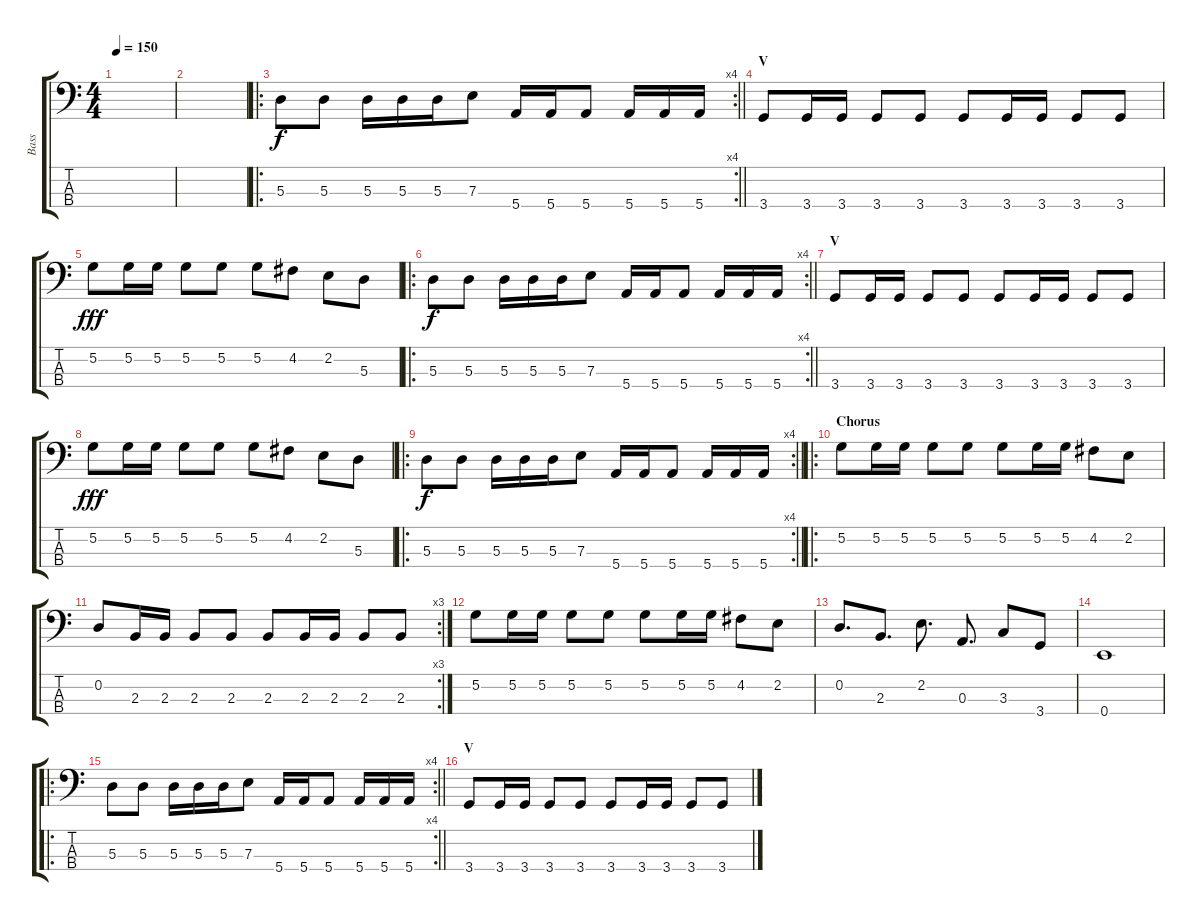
\track ("Bass" "Bass") {instrument electricbassfinger}
\staff {score tabs}
\tuning (G2 D2 A1 E1) {hide}
\ts (4 4)
\tempo 150
\clef f4
\ks c
|
|
\ro
\rc 4
\barLineRight lightlight
5.3.8 5.3.8 5.3.16 5.3.16 5.3.16 7.3.8 5.4.16 5.4.16 5.4.8 5.4.16 5.4.16 5.4.16 |
\section ("" "V")
3.4.8 3.4.16 3.4.16 3.4.8 3.4.8 3.4.8 3.4.16 3.4.16 3.4.8 3.4.8 |
5.2.8{dy fff} 5.2.16 5.2.16 5.2.8 5.2.8 5.2.8 4.2.8 2.2.8 5.3.8 |
\ro
\rc 4
\barLineRight lightlight
5.3.8{dy f} 5.3.8 5.3.16 5.3.16 5.3.16 7.3.8 5.4.16 5.4.16 5.4.8 5.4.16 5.4.16 5.4.16 |
\section ("" "V")
3.4.8 3.4.16 3.4.16 3.4.8 3.4.8 3.4.8 3.4.16 3.4.16 3.4.8 3.4.8 |
5.2.8{dy fff} 5.2.16 5.2.16 5.2.8 5.2.8 5.2.8 4.2.8 2.2.8 5.3.8 |
\ro
\rc 4
\barLineRight lightlight
5.3.8{dy f} 5.3.8 5.3.16 5.3.16 5.3.16 7.3.8 5.4.16 5.4.16 5.4.8 5.4.16 5.4.16 5.4.16 |
\ro
\section ("" "Chorus")
5.2.8 5.2.16 5.2.16 5.2.8 5.2.8 5.2.8 5.2.16 5.2.16 4.2.8 2.2.8 |
\rc 3
0.2.8 2.3.16 2.3.16 2.3.8 2.3.8 2.3.8 2.3.16 2.3.16 2.3.8 2.3.8 |
5.2.8 5.2.16 5.2.16 5.2.8 5.2.8 5.2.8 5.2.16 5.2.16 4.2.8 2.2.8 |
0.2.8{d} 2.3.8{d} 2.2.8{d} 0.3.8{d} 3.3.8 3.4.8 |
0.4.1 |
\ro
\rc 4
\barLineRight lightlight
5.3.8 5.3.8 5.3.16 5.3.16 5.3.16 7.3.8 5.4.16 5.4.16 5.4.8 5.4.16 5.4.16 5.4.16 |
\section ("" "V")
3.4.8 3.4.16 3.4.16 3.4.8 3.4.8 3.4.8 3.4.16 3.4.16 3.4.8 3.4.8
